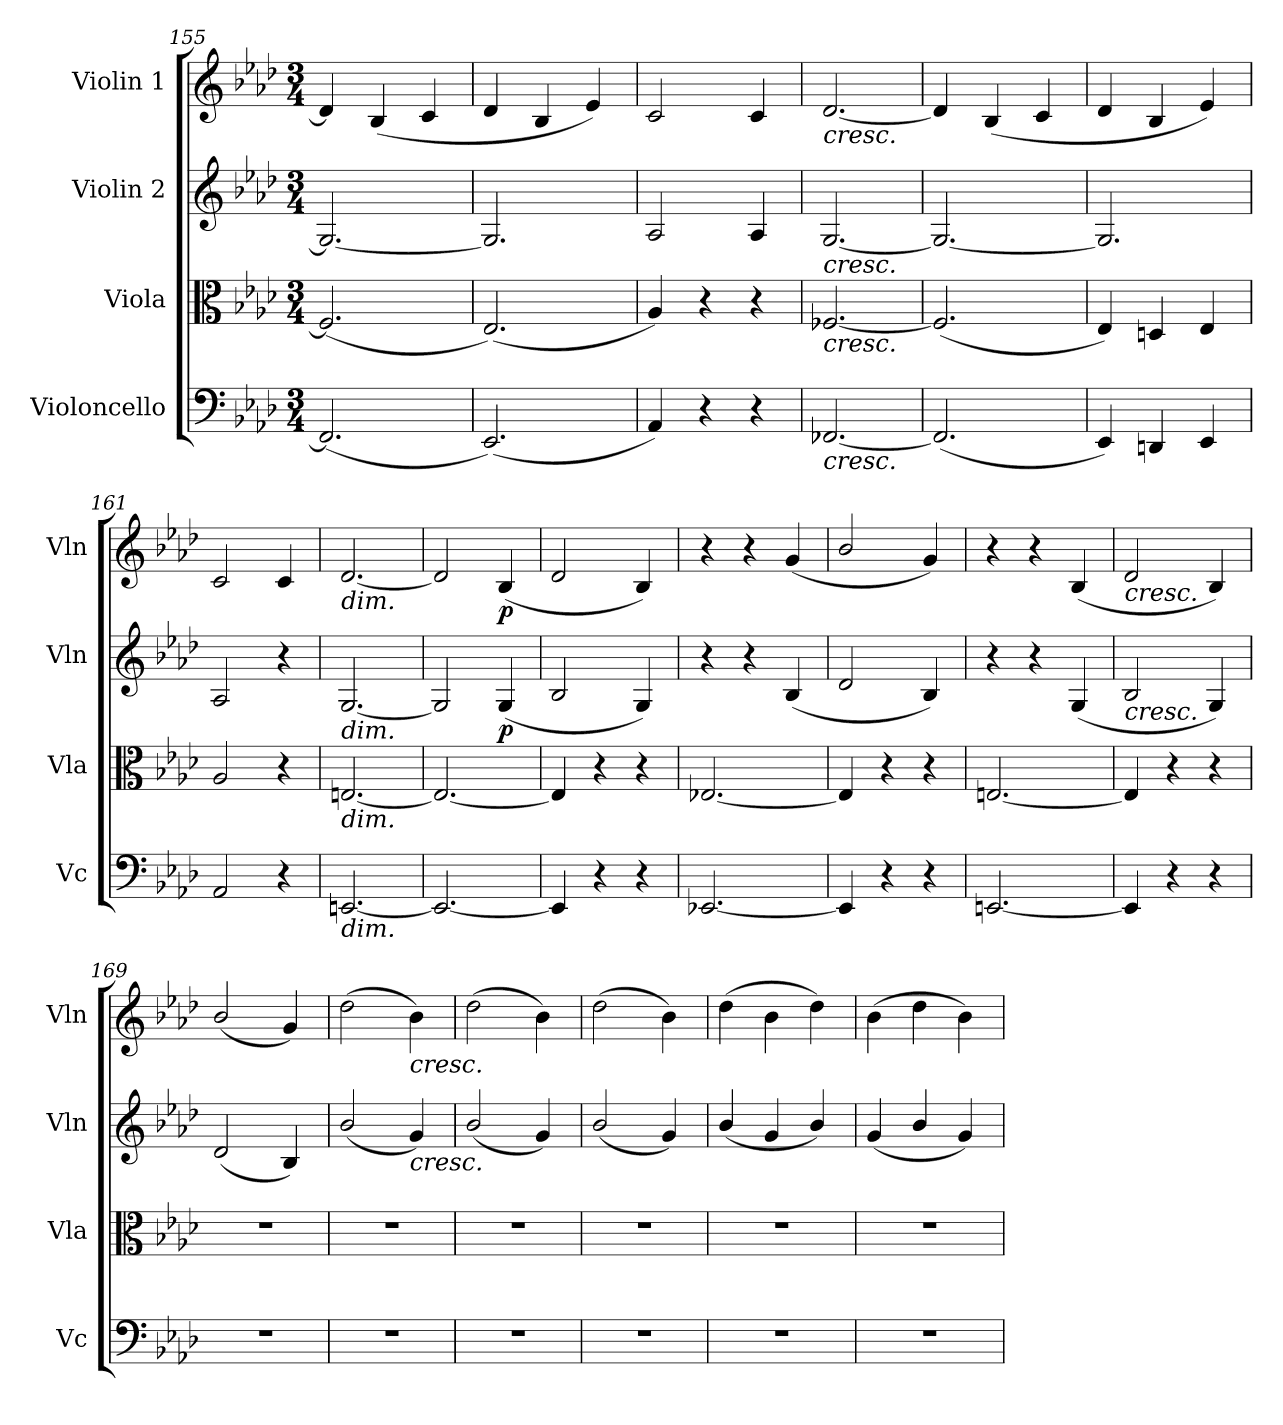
**kern	**kern	**kern	**dynam	**kern	**dynam
*part4	*part3	*part2	*part2	*part1	*part1
*staff4	*staff3	*staff2	*staff2	*staff1	*staff1
*I"Violoncello	*I"Viola	*I"Violin 2	*	*I"Violin 1	*
*I'Vc	*I'Vla	*I'Vln	*	*I'Vln	*
*clefF4	*clefC3	*clefG2	*	*clefG2	*
*k[b-e-a-d-]	*k[b-e-a-d-]	*k[b-e-a-d-]	*	*k[b-e-a-d-]	*
*M3/4	*M3/4	*M3/4	*	*M3/4	*
=155	=155	=155	=155	=155	=155
(2.FF-/]	(2.F-/]	2.G/_	.	4d-/]	.
.	.	.	.	(4B-/	.
.	.	.	.	4c/	.
=156	=156	=156	=156	=156	=156
(2.EE-/)	(2.E-/)	2.G/]	.	4d-/	.
.	.	.	.	4B-/	.
.	.	.	.	4e-/)	.
=157	=157	=157	=157	=157	=157
4AA-/)	4A-/)	2A-/	.	2c/	.
4r	4r	.	.	.	.
4r	4r	4A-/	.	4c/	.
=158	=158	=158	=158	=158	=158
!	!	!	!	!LO:TX:b:i:t=cresc.	!
!	!	!LO:TX:b:i:t=cresc.	!	!	!
!	!LO:TX:b:i:t=cresc.	!	!	!	!
!LO:TX:b:i:t=cresc.	!	!	!	!	!
[2.FF-X/	[2.F-X/	[2.G/	.	[2.d-/	.
=159	=159	=159	=159	=159	=159
(2.FF-/]	(2.F-/]	2.G/_	.	4d-/]	.
.	.	.	.	(4B-/	.
.	.	.	.	4c/	.
=160	=160	=160	=160	=160	=160
4EE-/)	4E-/)	2.G/]	.	4d-/	.
4DDn/	4Dn/	.	.	4B-/	.
4EE-/	4E-/	.	.	4e-/)	.
=161	=161	=161	=161	=161	=161
2AA-/	2A-/	2A-/	.	2c/	.
4r	4r	4r	.	4c/	.
!!LO:LB:g=z
=162	=162	=162	=162	=162	=162
!	!	!	!	!LO:TX:b:i:t=dim.	!
!	!	!LO:TX:b:i:t=dim.	!	!	!
!	!LO:TX:b:i:t=dim.	!	!	!	!
!LO:TX:b:i:t=dim.	!	!	!	!	!
[2.EEn/	[2.En/	[2.G/	.	[2.d-/	.
=163	=163	=163	=163	=163	=163
2.EE/_	2.E/_	2G/]	.	2d-/]	.
!	!	!	!LO:DY:b	!	!LO:DY:b
.	.	(4G/	p	(4B-/	p
=164	=164	=164	=164	=164	=164
4EE/]	4E/]	2B-/	.	2d-/	.
4r	4r	.	.	.	.
4r	4r	4G/)	.	4B-/)	.
=165	=165	=165	=165	=165	=165
[2.EE-X/	[2.E-X/	4r	.	4r	.
.	.	4r	.	4r	.
.	.	(4B-/	.	(4g/	.
=166	=166	=166	=166	=166	=166
4EE-/]	4E-/]	2d-/	.	2b-/	.
4r	4r	.	.	.	.
4r	4r	4B-/)	.	4g/)	.
=167	=167	=167	=167	=167	=167
[2.EEn/	[2.En/	4r	.	4r	.
.	.	4r	.	4r	.
.	.	(4G/	.	(4B-/	.
=168	=168	=168	=168	=168	=168
!	!	!	!	!LO:TX:b:i:t=cresc.	!
!	!	!LO:TX:b:i:t=cresc.	!	!	!
4EE/]	4E/]	2B-/	.	2d-/	.
4r	4r	.	.	.	.
4r	4r	4G/)	.	4B-/)	.
=169	=169	=169	=169	=169	=169
2.r	2.r	(2d-/	.	(2b-/	.
.	.	4B-/)	.	4g/)	.
=170	=170	=170	=170	=170	=170
2.r	2.r	(2b-/	.	(2dd-\	.
!	!	!	!	!LO:TX:b:i:t=cresc.	!
!	!	!LO:TX:b:i:t=cresc.	!	!	!
.	.	4g/)	.	4b-\)	.
=171	=171	=171	=171	=171	=171
2.r	2.r	(2b-/	.	(2dd-\	.
.	.	4g/)	.	4b-\)	.
=172	=172	=172	=172	=172	=172
2.r	2.r	(2b-/	.	(2dd-\	.
.	.	4g/)	.	4b-\)	.
=173	=173	=173	=173	=173	=173
2.r	2.r	(4b-/	.	(4dd-\	.
.	.	4g/	.	4b-\	.
.	.	4b-/)	.	4dd-\)	.
=174	=174	=174	=174	=174	=174
2.r	2.r	(4g/	.	(4b-\	.
.	.	4b-/	.	4dd-\	.
.	.	4g/)	.	4b-\)	.
=	=	=	=	=	=
*-	*-	*-	*-	*-	*-
